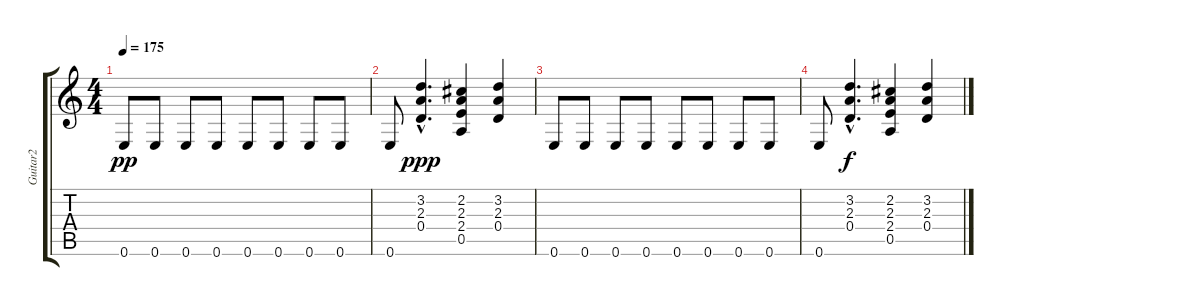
\track ("Guitar2" "Guitar2") {instrument distortionguitar}
\staff {score tabs}
\tuning (E4 B3 G3 D3 A2 E2) {hide}
\ts (4 4)
\tempo 175
\clef g2
\ks c
0.6.8{dy pp} 0.6.8 0.6.8 0.6.8 0.6.8 0.6.8 0.6.8 0.6.8 |
0.6.8 (3.2{hac} 2.3{hac} 0.4{hac}).4{d dy ppp} (2.2 2.3 2.4 0.5).4 (3.2 2.3 0.4).4 |
0.6.8 0.6.8 0.6.8 0.6.8 0.6.8 0.6.8 0.6.8 0.6.8 |
0.6.8 (3.2{hac} 2.3{hac} 0.4{hac}).4{d dy f} (2.2 2.3 2.4 0.5).4 (3.2 2.3 0.4).4
